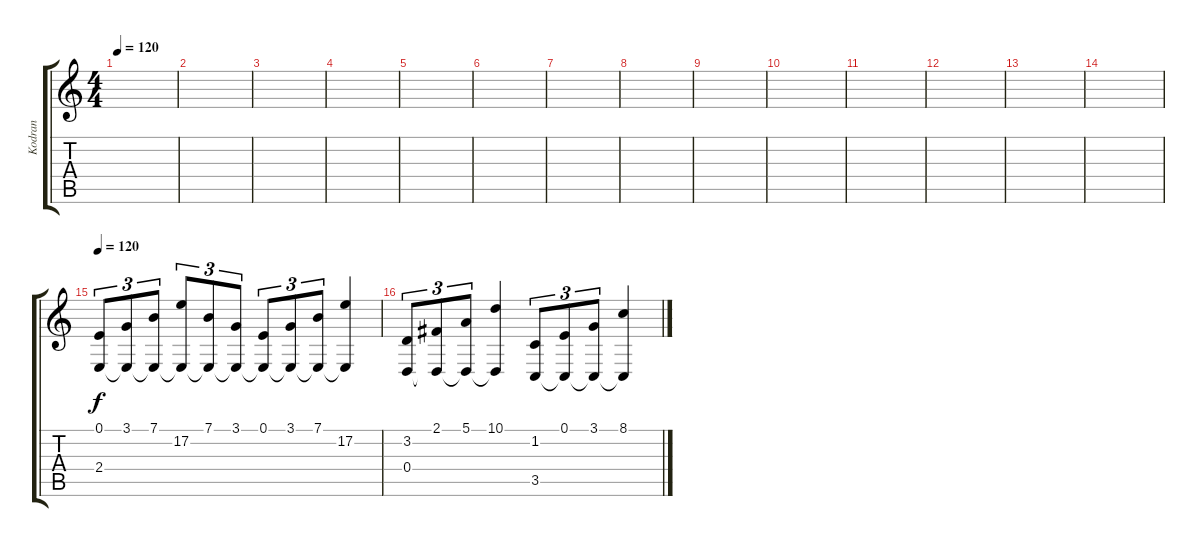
\track ("Kodran" "Kodran") {instrument orchestralharp}
\staff {score tabs}
\tuning (E4 B3 G3 D3 A2 E2) {hide}
\ts (4 4)
\tempo 120
\clef g2
\ks c
|
|
|
|
|
|
|
|
|
|
|
|
|
|
\tempo 120
(0.1 2.4).8{tu (3 2)} (3.1 2.4{t}).8{tu (3 2)} (7.1 2.4{t}).8{tu (3 2)} (17.2 2.4{t}).8{tu (3 2)} (7.1 2.4{t}).8{tu (3 2)} (3.1 2.4{t}).8{tu (3 2)} (0.1 2.4{t}).8{tu (3 2)} (3.1 2.4{t}).8{tu (3 2)} (7.1 2.4{t}).8{tu (3 2)} (17.2 2.4{t}).4 |
(3.2 0.4).8{tu (3 2)} (2.1 0.4{t}).8{tu (3 2)} (5.1 0.4{t}).8{tu (3 2)} (10.1 0.4{t}).4 (1.2 3.5).8{tu (3 2)} (0.1 3.5{t}).8{tu (3 2)} (3.1 3.5{t}).8{tu (3 2)} (8.1 3.5{t}).4
